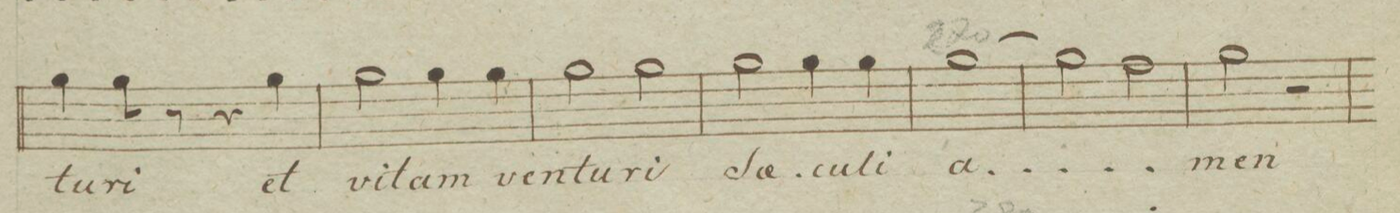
**kern	**text	**dynam
*I"Canto	*	*
*clefC1	*	*
*k[b-e-a-]	*	*
*met(c)	*	*
*M4/4	*	*
4ee-\	-tu-	.
8ee-\	-ri	.
8r	.	.
4r	.	.
4ee-\	et	.
=263	=263	=263
2ee-\	vi-	.
4ee-\	-tam	.
4ee-\	ven-	.
=264	=264	=264
2ee-\	-tu-	.
2ee-\	-ri	.
=265	=265	=265
2ee-\	Sae-	.
4ee-\	-cu-	.
4ee-\	-li	.
=266	=266	=266
[1ee-	a-	.
=267	=267	=267
2ee-\]	.	.
2dd\	.	.
=268	=268	=268
2ee-\	-men	.
2r	.	.
=269	=269	=269
*-	*-	*-
